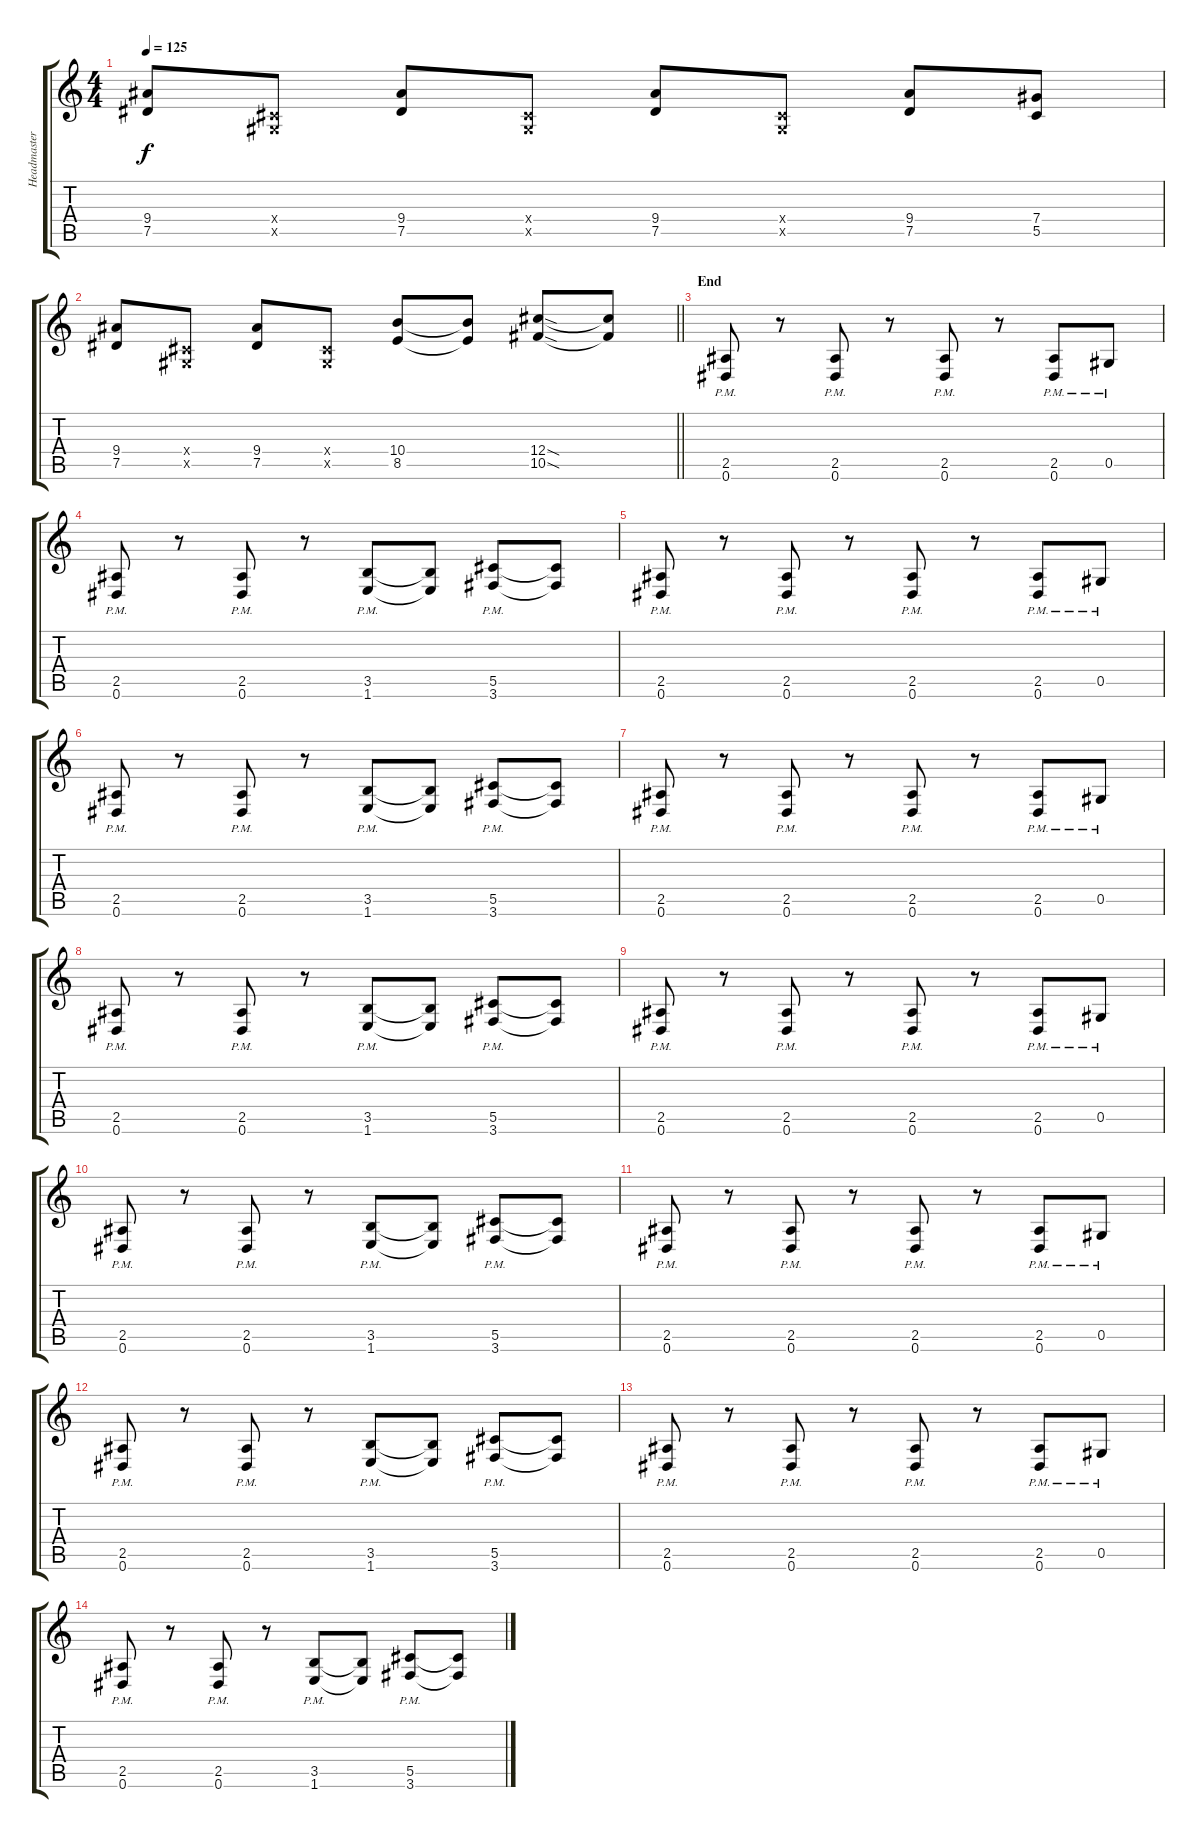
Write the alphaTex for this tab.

\track ("Headmaster" "Headmaster") {instrument overdrivenguitar}
\staff {score tabs}
\tuning (Eb4 Bb3 Gb3 Db3 Ab2 Eb2) {hide}
\ts (4 4)
\tempo 125
\clef g2
\ks c
(9.4 7.5).8{dy f} (0.4{x} 0.5{x}).8 (9.4 7.5).8 (0.4{x} 0.5{x}).8 (9.4 7.5).8 (0.4{x} 0.5{x}).8 (9.4 7.5).8 (7.4 5.5).8 |
\barLineRight lightlight
(9.4 7.5).8 (0.4{x} 0.5{x}).8 (9.4 7.5).8 (0.4{x} 0.5{x}).8 (10.4 8.5).8 (10.4{t} 8.5{t}).8 (12.4{sod} 10.5{sod}).8 (12.4{t} 10.5{t}).8 |
\section ("" "End")
(2.5{pm} 0.6{pm}).8 r.8 (2.5{pm} 0.6{pm}).8 r.8 (2.5{pm} 0.6{pm}).8 r.8 (2.5{pm} 0.6{pm}).8 0.5{pm}.8 |
(2.5{pm} 0.6{pm}).8 r.8 (2.5{pm} 0.6{pm}).8 r.8 (3.5{pm} 1.6{pm}).8 (3.5{t} 1.6{t}).8 (5.5{pm} 3.6{pm}).8 (5.5{t} 3.6{t}).8 |
(2.5{pm} 0.6{pm}).8 r.8 (2.5{pm} 0.6{pm}).8 r.8 (2.5{pm} 0.6{pm}).8 r.8 (2.5{pm} 0.6{pm}).8 0.5{pm}.8 |
(2.5{pm} 0.6{pm}).8 r.8 (2.5{pm} 0.6{pm}).8 r.8 (3.5{pm} 1.6{pm}).8 (3.5{t} 1.6{t}).8 (5.5{pm} 3.6{pm}).8 (5.5{t} 3.6{t}).8 |
(2.5{pm} 0.6{pm}).8 r.8 (2.5{pm} 0.6{pm}).8 r.8 (2.5{pm} 0.6{pm}).8 r.8 (2.5{pm} 0.6{pm}).8 0.5{pm}.8 |
(2.5{pm} 0.6{pm}).8 r.8 (2.5{pm} 0.6{pm}).8 r.8 (3.5{pm} 1.6{pm}).8 (3.5{t} 1.6{t}).8 (5.5{pm} 3.6{pm}).8 (5.5{t} 3.6{t}).8 |
(2.5{pm} 0.6{pm}).8 r.8 (2.5{pm} 0.6{pm}).8 r.8 (2.5{pm} 0.6{pm}).8 r.8 (2.5{pm} 0.6{pm}).8 0.5{pm}.8 |
(2.5{pm} 0.6{pm}).8 r.8 (2.5{pm} 0.6{pm}).8 r.8 (3.5{pm} 1.6{pm}).8 (3.5{t} 1.6{t}).8 (5.5{pm} 3.6{pm}).8 (5.5{t} 3.6{t}).8 |
(2.5{pm} 0.6{pm}).8{volume 9} r.8 (2.5{pm} 0.6{pm}).8 r.8 (2.5{pm} 0.6{pm}).8 r.8 (2.5{pm} 0.6{pm}).8 0.5{pm}.8 |
(2.5{pm} 0.6{pm}).8{volume 6} r.8 (2.5{pm} 0.6{pm}).8 r.8 (3.5{pm} 1.6{pm}).8 (3.5{t} 1.6{t}).8 (5.5{pm} 3.6{pm}).8 (5.5{t} 3.6{t}).8 |
(2.5{pm} 0.6{pm}).8{volume 4} r.8 (2.5{pm} 0.6{pm}).8 r.8 (2.5{pm} 0.6{pm}).8 r.8 (2.5{pm} 0.6{pm}).8 0.5{pm}.8 |
(2.5{pm} 0.6{pm}).8{volume 0} r.8 (2.5{pm} 0.6{pm}).8 r.8 (3.5{pm} 1.6{pm}).8 (3.5{t} 1.6{t}).8 (5.5{pm} 3.6{pm}).8 (5.5{t} 3.6{t}).8
